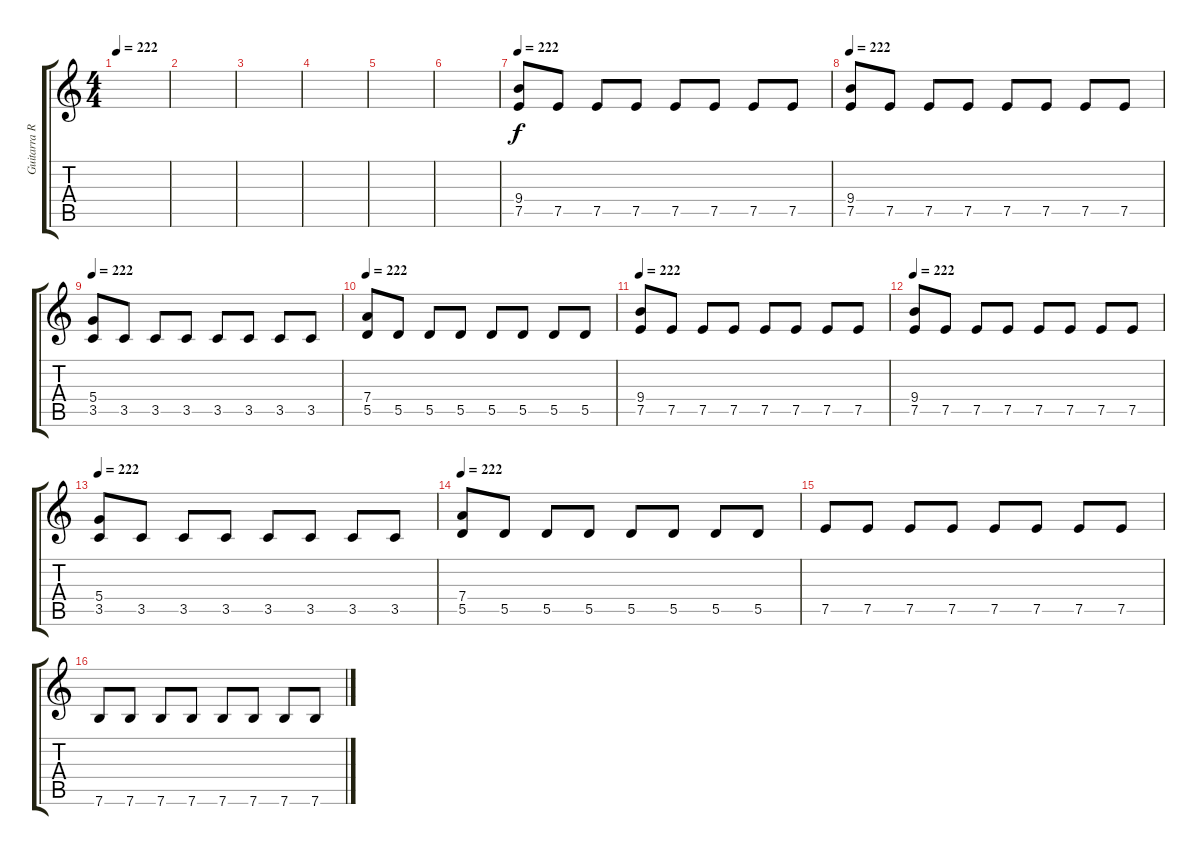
\track ("Guitarra Ritmica" "Guitarra R") {instrument distortionguitar}
\staff {score tabs}
\tuning (E4 B3 G3 D3 A2 E2) {hide}
\ts (4 4)
\tempo 222
\clef g2
\ks c
|
|
|
|
|
|
\tempo 222
(9.4 7.5).8 7.5.8 7.5.8 7.5.8 7.5.8 7.5.8 7.5.8 7.5.8 |
\tempo 222
(9.4 7.5).8 7.5.8 7.5.8 7.5.8 7.5.8 7.5.8 7.5.8 7.5.8 |
\tempo 222
(5.4 3.5).8 3.5.8 3.5.8 3.5.8 3.5.8 3.5.8 3.5.8 3.5.8 |
\tempo 222
(7.4 5.5).8 5.5.8 5.5.8 5.5.8 5.5.8 5.5.8 5.5.8 5.5.8 |
\tempo 222
(9.4 7.5).8 7.5.8 7.5.8 7.5.8 7.5.8 7.5.8 7.5.8 7.5.8 |
\tempo 222
(9.4 7.5).8 7.5.8 7.5.8 7.5.8 7.5.8 7.5.8 7.5.8 7.5.8 |
\tempo 222
(5.4 3.5).8 3.5.8 3.5.8 3.5.8 3.5.8 3.5.8 3.5.8 3.5.8 |
\tempo 222
(7.4 5.5).8 5.5.8 5.5.8 5.5.8 5.5.8 5.5.8 5.5.8 5.5.8 |
7.5.8 7.5.8 7.5.8 7.5.8 7.5.8 7.5.8 7.5.8 7.5.8 |
7.6.8 7.6.8 7.6.8 7.6.8 7.6.8 7.6.8 7.6.8 7.6.8
